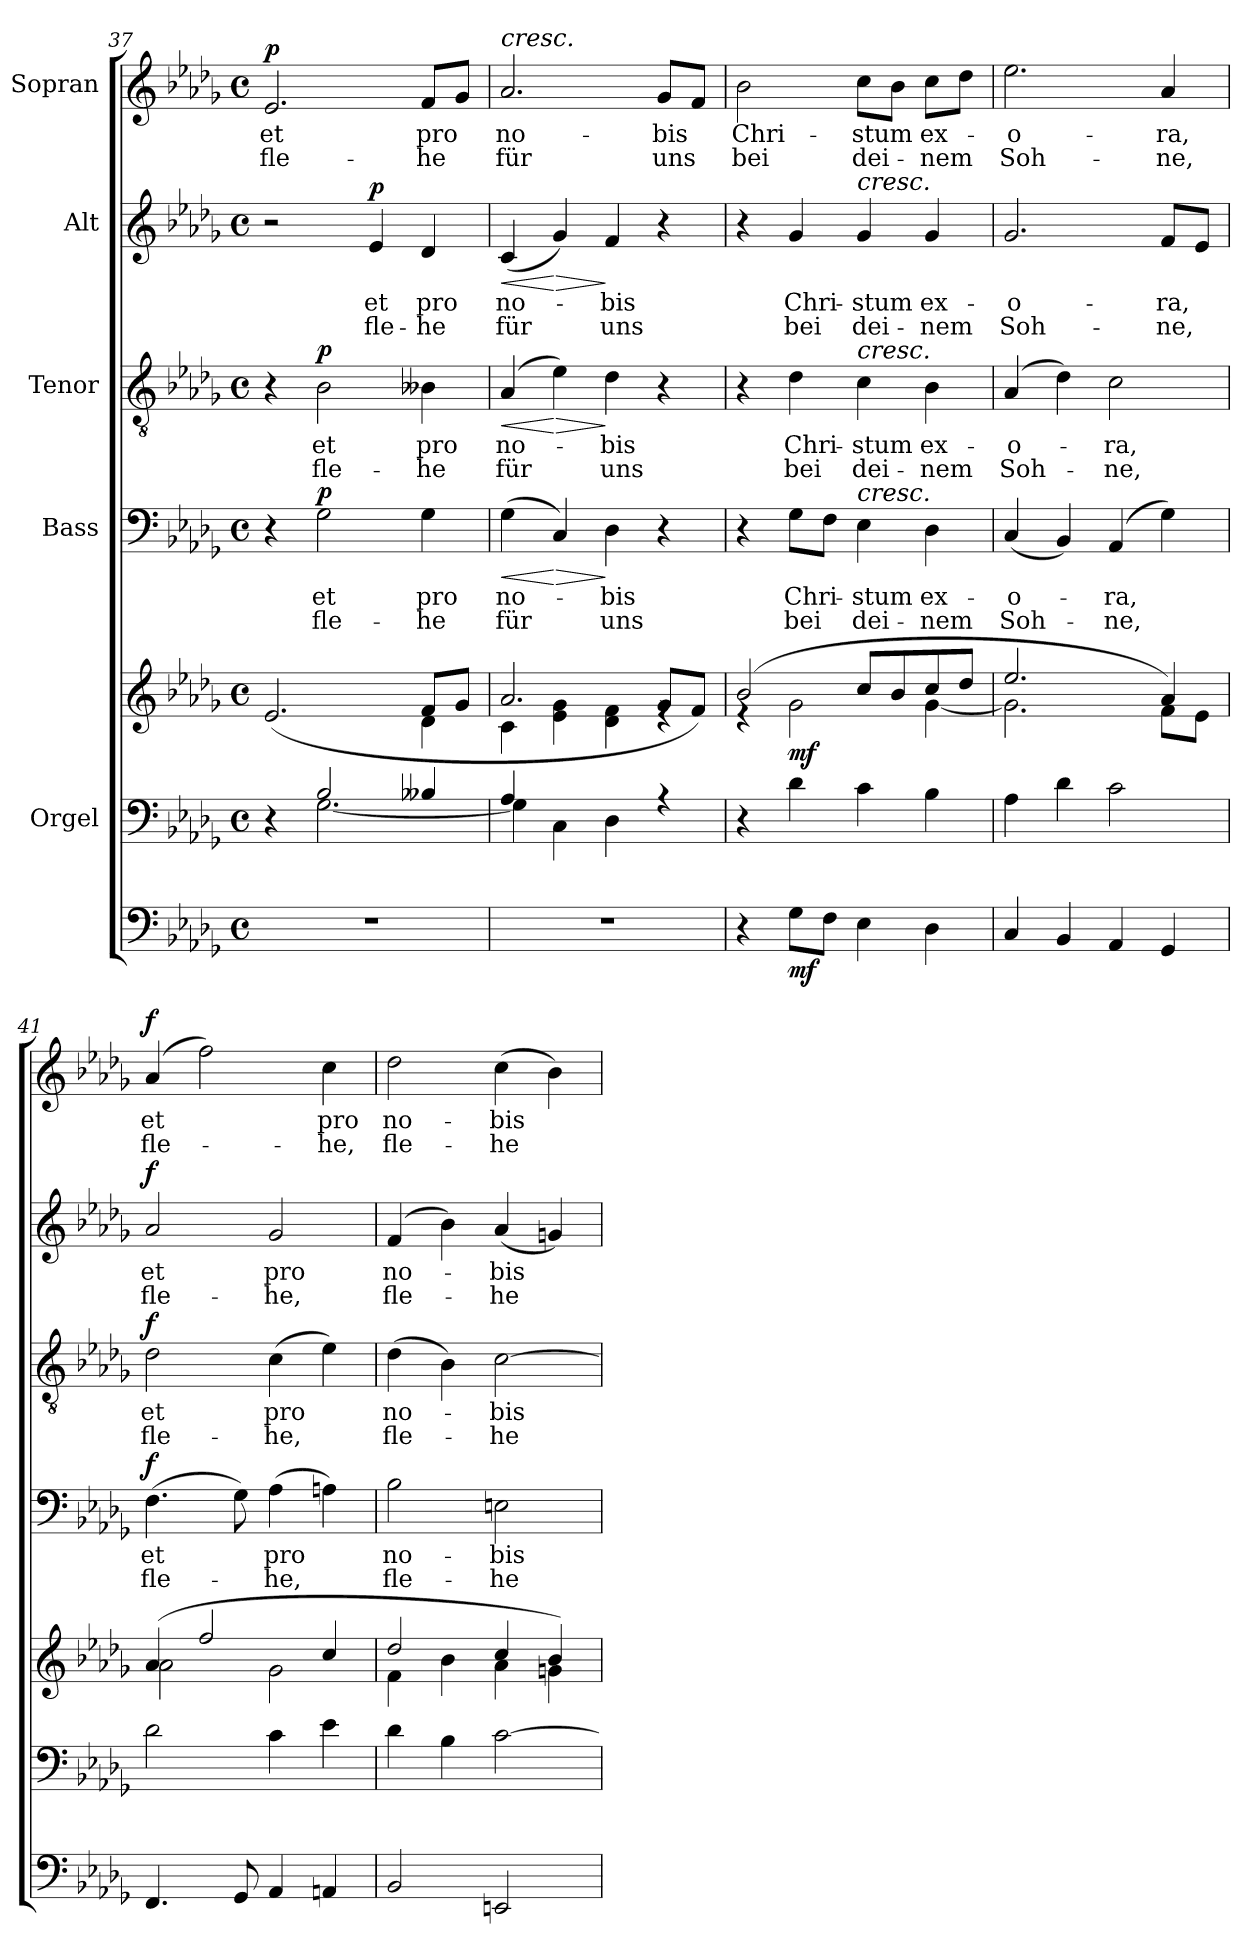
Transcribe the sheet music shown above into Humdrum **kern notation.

**kern	**dynam	**kern	**kern	**dynam	**kern	**text	**text	**dynam	**kern	**text	**text	**dynam	**kern	**text	**text	**dynam	**kern	**text	**text	**dynam
*part6	*part6	*part5	*part5	*part5	*part4	*part4	*part4	*part4	*part3	*part3	*part3	*part3	*part2	*part2	*part2	*part2	*part1	*part1	*part1	*part1
*staff7	*staff7	*staff6	*staff5	*staff5/6	*staff4	*staff4	*staff4	*staff4	*staff3	*staff3	*staff3	*staff3	*staff2	*staff2	*staff2	*staff2	*staff1	*staff1	*staff1	*staff1
*	*	*I"Orgel	*	*	*I"Bass	*	*	*	*I"Tenor	*	*	*	*I"Alt	*	*	*	*I"Sopran	*	*	*
!!LO:PB:g=z
*clefF4	*	*clefF4	*clefG2	*	*clefF4	*	*	*	*clefGv2	*	*	*	*clefG2	*	*	*	*clefG2	*	*	*
*k[b-e-a-d-g-]	*	*k[b-e-a-d-g-]	*k[b-e-a-d-g-]	*	*k[b-e-a-d-g-]	*	*	*	*k[b-e-a-d-g-]	*	*	*	*k[b-e-a-d-g-]	*	*	*	*k[b-e-a-d-g-]	*	*	*
*D-:	*	*D-:	*D-:	*	*D-:	*	*	*	*D-:	*	*	*	*D-:	*	*	*	*D-:	*	*	*
*M4/4	*	*M4/4	*M4/4	*	*M4/4	*	*	*	*M4/4	*	*	*	*M4/4	*	*	*	*M4/4	*	*	*
*met(c)	*	*met(c)	*met(c)	*	*met(c)	*	*	*	*met(c)	*	*	*	*met(c)	*	*	*	*met(c)	*	*	*
=37	=37	=37	=37	=37	=37	=37	=37	=37	=37	=37	=37	=37	=37	=37	=37	=37	=37	=37	=37	=37
*	*	*^	*^	*	*	*	*	*	*	*	*	*	*	*	*	*	*	*	*	*
!	!	!	!	!	!	!	!	!	!	!	!	!	!	!	!	!	!	!	!	!	!	!LO:DY:a
1r	.	4r	4ryy	(>2.e-/	2.ryy	.	4r	.	.	.	4r	.	.	.	2r	.	.	.	2.e-/	et	fle-	p
!	!	!	!	!	!	!	!	!	!	!LO:DY:a	!	!	!	!LO:DY:a	!	!	!	!	!	!	!	!
.	.	2B-/	[2.G-\	.	.	.	2G-\	et	fle-	p	2B-\	et	fle-	p	.	.	.	.	.	.	.	.
!	!	!	!	!	!	!	!	!	!	!	!	!	!	!	!	!	!	!LO:DY:a	!	!	!	!
.	.	.	.	.	.	.	.	.	.	.	.	.	.	.	4e-/	et	fle-	p	.	.	.	.
.	.	4B--X/	.	8f/L	4d-\	.	4G-\	pro	-he	.	4B--X\	pro	-he	.	4d-/	pro	-he	.	8f/L	pro	-he	.
.	.	.	.	8g-/J	.	.	.	.	.	.	.	.	.	.	.	.	.	.	8g-/J	.	.	.
=38	=38	=38	=38	=38	=38	=38	=38	=38	=38	=38	=38	=38	=38	=38	=38	=38	=38	=38	=38	=38	=38	=38
!	!	!	!	!	!	!	!	!	!	!	!	!	!	!	!	!	!	!	!LO:TX:a:i:t=cresc.	!	!	!
!	!	!	!	!	!	!	!	!	!	!LO:HP:b	!	!	!	!LO:HP:b	!	!	!	!LO:HP:b	!	!	!	!
1r	.	4A-/	4G-\]	2.a-/	4c\	.	(4G-\	no-	für	<	(4A-/	no-	für	<	(>4c/	no-	für	<	2.a-/	no-	für	.
!	!	!	!	!	!	!	!	!	!	!LO:HP:n=1:b	!	!	!	!LO:HP:n=1:b	!	!	!	!LO:HP:n=1:b	!	!	!	!
.	.	2.ryy	4C\	.	4e-\ 4g-\	.	4C/)	.	.	[ >	4e-\)	.	.	[ >	4g-/)	.	.	[ >	.	.	.	.
.	.	.	4D-\	.	4d-\ 4f\	.	4D-\	-bis	uns	]	4d-\	-bis	uns	]	4f/	-bis	uns	]	.	.	.	.
.	.	.	4rA	8g-/L	4re	.	4r	.	.	.	4r	.	.	.	4r	.	.	.	8g-/L	-bis	uns	.
.	.	.	.	8f/J)	.	.	.	.	.	.	.	.	.	.	.	.	.	.	8f/J	.	.	.
*	*	*v	*v	*	*	*	*	*	*	*	*	*	*	*	*	*	*	*	*	*	*	*
=39	=39	=39	=39	=39	=39	=39	=39	=39	=39	=39	=39	=39	=39	=39	=39	=39	=39	=39	=39	=39	=39
4r	.	4r	(>2b-/	4re	.	4r	.	.	.	4r	.	.	.	4r	.	.	.	2b-\	Chri-	bei	.
!	!LO:DY:b	!	!	!	!LO:DY:b	!	!	!	!	!	!	!	!	!	!	!	!	!	!	!	!
8G-\L	mf	4d-\	.	2g-\	mf	8G-\L	Chri-	bei	.	4d-\	Chri-	bei	.	4g-/	Chri-	bei	.	.	.	.	.
8F\J	.	.	.	.	.	8F\J	.	.	.	.	.	.	.	.	.	.	.	.	.	.	.
!	!	!	!	!	!	!	!	!	!	!	!	!	!	!LO:TX:a:i:t=cresc.	!	!	!	!	!	!	!
!	!	!	!	!	!	!	!	!	!	!LO:TX:a:i:t=cresc.	!	!	!	!	!	!	!	!	!	!	!
!	!	!	!	!	!	!LO:TX:a:i:t=cresc.	!	!	!	!	!	!	!	!	!	!	!	!	!	!	!
4E-\	.	4c\	8cc/L	.	.	4E-\	-stum	dei-	.	4c\	-stum	dei-	.	4g-/	-stum	dei-	.	8cc\L	-stum	dei-	.
.	.	.	8b-/	.	.	.	.	.	.	.	.	.	.	.	.	.	.	8b-\J	.	.	.
4D-\	.	4B-\	8cc/	[4g-\	.	4D-\	ex-	-nem	.	4B-\	ex-	-nem	.	4g-/	ex-	-nem	.	8cc\L	ex-	-nem	.
.	.	.	8dd-/J	.	.	.	.	.	.	.	.	.	.	.	.	.	.	8dd-\J	.	.	.
=40	=40	=40	=40	=40	=40	=40	=40	=40	=40	=40	=40	=40	=40	=40	=40	=40	=40	=40	=40	=40	=40
4C/	.	4A-\	2.ee-/	2.g-\]	.	(4C/	-o-	Soh-	.	(>4A-/	-o-	Soh-	.	2.g-/	-o-	Soh-	.	2.ee-\	-o-	Soh-	.
4BB-/	.	4d-\	.	.	.	4BB-/)	.	.	.	4d-\)	.	.	.	.	.	.	.	.	.	.	.
4AA-/	.	2c\	.	.	.	(4AA-/	-ra,	-ne,	.	2c\	-ra,	-ne,	.	.	.	.	.	.	.	.	.
4GG-/	.	.	4a-/)	8f\L	.	4G-\)	.	.	.	.	.	.	.	8f/L	-ra,	-ne,	.	4a-/	-ra,	-ne,	.
.	.	.	.	8e-\J	.	.	.	.	.	.	.	.	.	8e-/J	.	.	.	.	.	.	.
!!LO:LB:g=z
=41	=41	=41	=41	=41	=41	=41	=41	=41	=41	=41	=41	=41	=41	=41	=41	=41	=41	=41	=41	=41	=41
!	!	!	!	!	!	!	!	!	!LO:DY:a	!	!	!	!LO:DY:a	!	!	!	!LO:DY:a	!	!	!	!LO:DY:a
4.FF/	.	2d-\	(>4a-/	2a-\	.	(4.F\	et	fle-	f	2d-\	et	fle-	f	2a-/	et	fle-	f	(>4a-/	et	fle-	f
.	.	.	2ff/	.	.	.	.	.	.	.	.	.	.	.	.	.	.	2ff\)	.	.	.
8GG-/	.	.	.	.	.	8G-\)	.	.	.	.	.	.	.	.	.	.	.	.	.	.	.
4AA-/	.	4c\	.	2g-\	.	(>4A-\	pro	-he,	.	(>4c\	pro	-he,	.	2g-/	pro	-he,	.	.	.	.	.
4AAn/	.	4e-\	4cc/	.	.	4An\)	.	.	.	4e-\)	.	.	.	.	.	.	.	4cc\	pro	-he,	.
=42	=42	=42	=42	=42	=42	=42	=42	=42	=42	=42	=42	=42	=42	=42	=42	=42	=42	=42	=42	=42	=42
2BB-/	.	4d-\	2dd-/	4f\	.	2B-\	no-	fle-	.	(>4d-\	no-	fle-	.	(>4f/	no-	fle-	.	2dd-\	no-	fle-	.
.	.	4B-\	.	4b-\	.	.	.	.	.	4B-\)	.	.	.	4b-\)	.	.	.	.	.	.	.
2EEn/	.	[2c\	4cc/	4a-\	.	2En\	-bis	-he	.	[2c\	-bis	-he	.	(4a-/	-bis	-he	.	(>4cc\	-bis	-he	.
.	.	.	4b-/)	4gn\	.	.	.	.	.	.	.	.	.	4gn/)	.	.	.	4b-\)	.	.	.
*	*	*	*v	*v	*	*	*	*	*	*	*	*	*	*	*	*	*	*	*	*	*
=	=	=	=	=	=	=	=	=	=	=	=	=	=	=	=	=	=	=	=	=
*-	*-	*-	*-	*-	*-	*-	*-	*-	*-	*-	*-	*-	*-	*-	*-	*-	*-	*-	*-	*-
